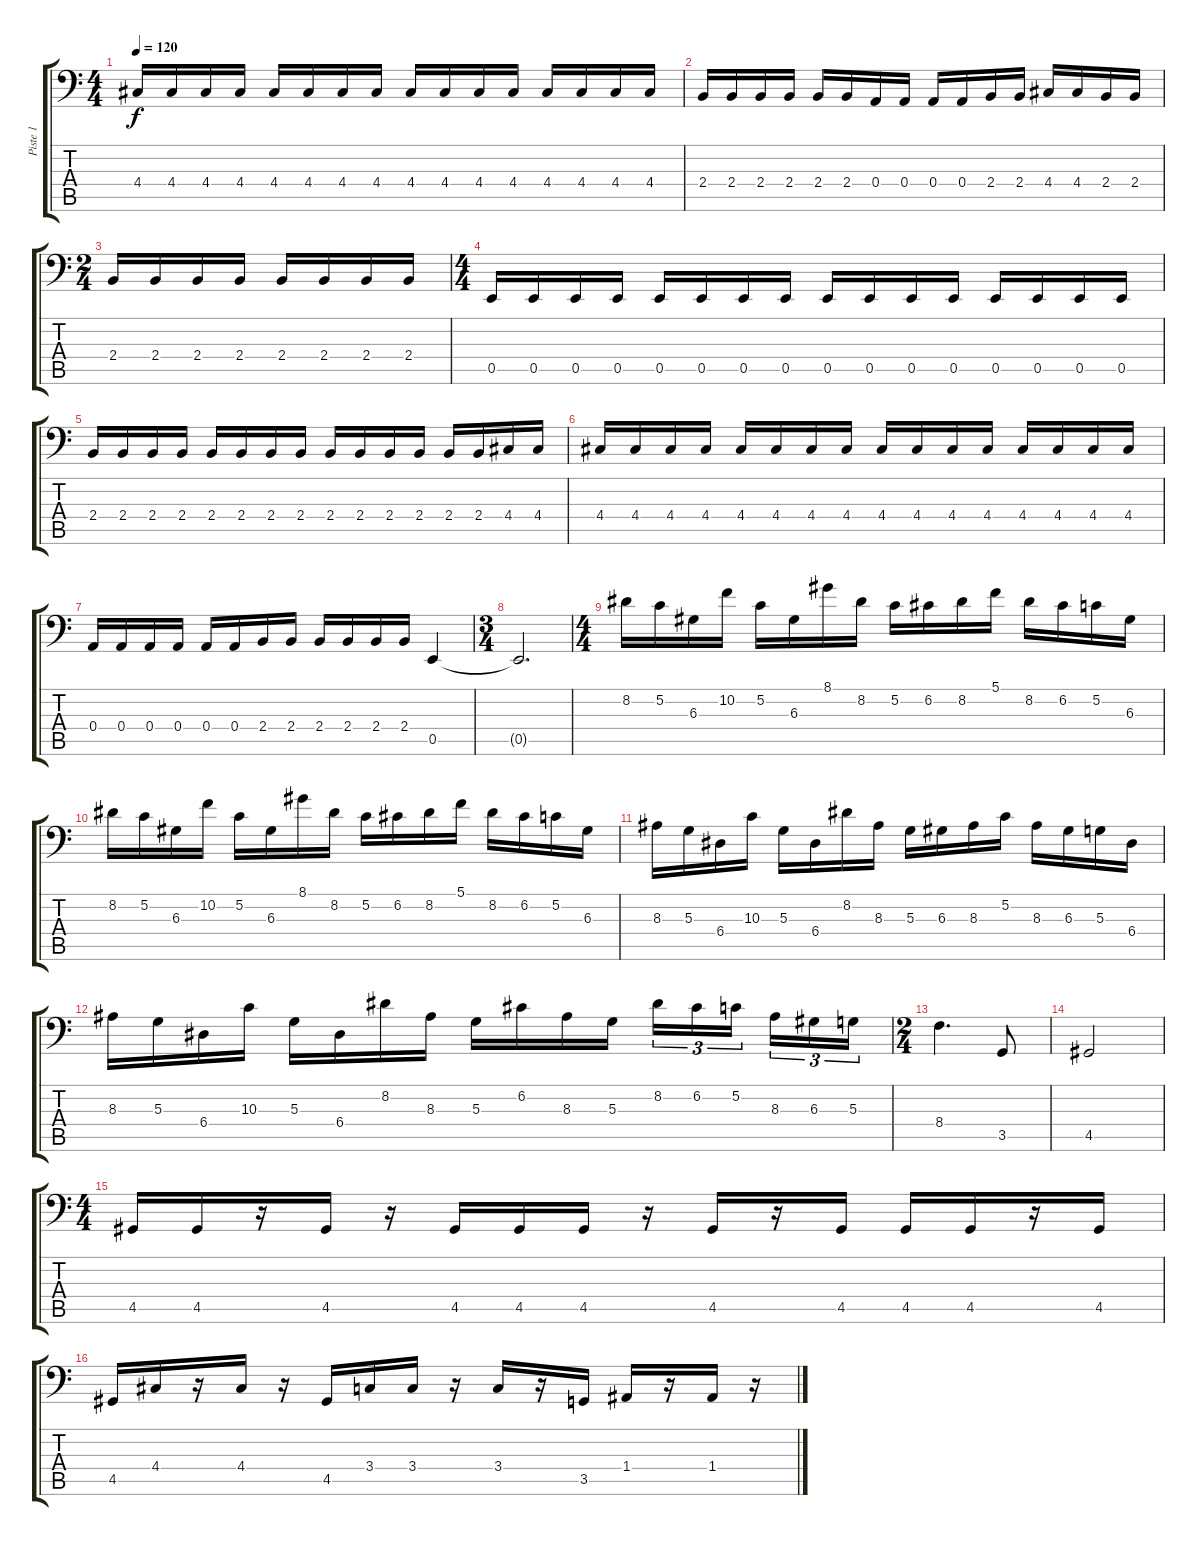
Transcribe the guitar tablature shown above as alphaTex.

\track ("Piste 1" "Piste 1") {instrument electricbassfinger}
\staff {score tabs}
\tuning (C3 G2 D2 A1 E1 B0) {hide}
\ts (4 4)
\tempo 120
\clef f4
\ks c
4.4.16{dy f} 4.4.16 4.4.16 4.4.16 4.4.16 4.4.16 4.4.16 4.4.16 4.4.16 4.4.16 4.4.16 4.4.16 4.4.16 4.4.16 4.4.16 4.4.16 |
2.4.16 2.4.16 2.4.16 2.4.16 2.4.16 2.4.16 0.4.16 0.4.16 0.4.16 0.4.16 2.4.16 2.4.16 4.4.16 4.4.16 2.4.16 2.4.16 |
\ts (2 4)
2.4.16 2.4.16 2.4.16 2.4.16 2.4.16 2.4.16 2.4.16 2.4.16 |
\ts (4 4)
0.5.16 0.5.16 0.5.16 0.5.16 0.5.16 0.5.16 0.5.16 0.5.16 0.5.16 0.5.16 0.5.16 0.5.16 0.5.16 0.5.16 0.5.16 0.5.16 |
2.4.16 2.4.16 2.4.16 2.4.16 2.4.16 2.4.16 2.4.16 2.4.16 2.4.16 2.4.16 2.4.16 2.4.16 2.4.16 2.4.16 4.4.16 4.4.16 |
4.4.16 4.4.16 4.4.16 4.4.16 4.4.16 4.4.16 4.4.16 4.4.16 4.4.16 4.4.16 4.4.16 4.4.16 4.4.16 4.4.16 4.4.16 4.4.16 |
0.4.16 0.4.16 0.4.16 0.4.16 0.4.16 0.4.16 2.4.16 2.4.16 2.4.16 2.4.16 2.4.16 2.4.16 0.5.4 |
\ts (3 4)
0.5{t}.2{d} |
\ts (4 4)
8.2.16 5.2.16 6.3.16 10.2.16 5.2.16 6.3.16 8.1.16 8.2.16 5.2.16 6.2.16 8.2.16 5.1.16 8.2.16 6.2.16 5.2.16 6.3.16 |
8.2.16 5.2.16 6.3.16 10.2.16 5.2.16 6.3.16 8.1.16 8.2.16 5.2.16 6.2.16 8.2.16 5.1.16 8.2.16 6.2.16 5.2.16 6.3.16 |
8.3.16 5.3.16 6.4.16 10.3.16 5.3.16 6.4.16 8.2.16 8.3.16 5.3.16 6.3.16 8.3.16 5.2.16 8.3.16 6.3.16 5.3.16 6.4.16 |
8.3.16 5.3.16 6.4.16 10.3.16 5.3.16 6.4.16 8.2.16 8.3.16 5.3.16 6.2.16 8.3.16 5.3.16 8.2.16{tu (3 2)} 6.2.16{tu (3 2)} 5.2.16{tu (3 2) beam splitsecondary} 8.3.16{tu (3 2)} 6.3.16{tu (3 2)} 5.3.16{tu (3 2)} |
\ts (2 4)
8.4.4{d} 3.5.8 |
4.5.2 |
\ts (4 4)
4.5.16 4.5.16 r.16 4.5.16 r.16 4.5.16 4.5.16 4.5.16 r.16 4.5.16 r.16 4.5.16 4.5.16 4.5.16 r.16 4.5.16 |
4.5.16 4.4.16 r.16 4.4.16 r.16 4.5.16 3.4.16 3.4.16 r.16 3.4.16 r.16 3.5.16 1.4.16 r.16 1.4.16 r.16
